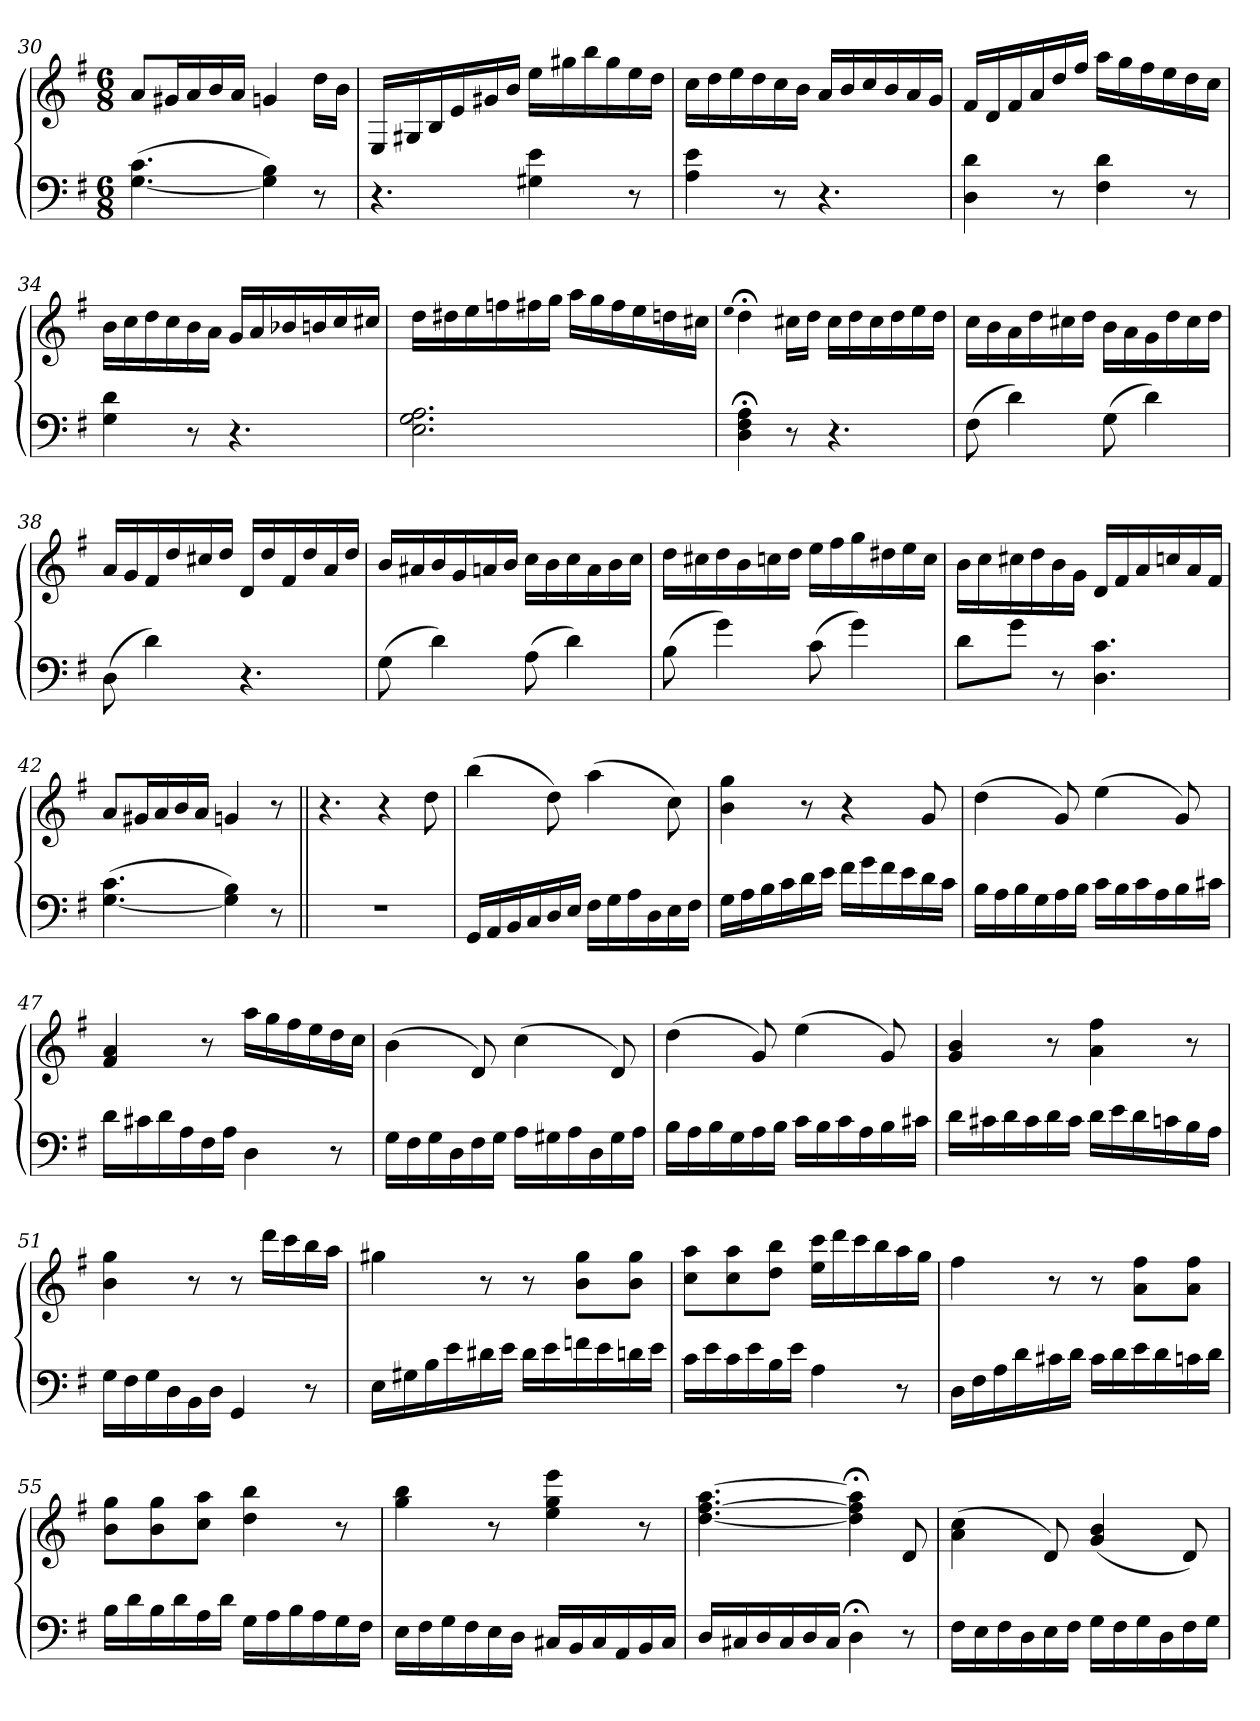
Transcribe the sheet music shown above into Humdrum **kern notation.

**kern	**kern
*part1	*part1
*staff2	*staff1
*clefF4	*clefG2
*k[f#]	*k[f#]
*M6/8	*M6/8
=30	=30
([4.G 4.c	8aL
.	16g#XL
.	16a
.	16b
.	16aJJ
4G] 4B)	4gn
8r	16ddLL
.	16bJJ
=31	=31
4.r	16ELL
.	16G#X
.	16B
.	16e
.	16g#X
.	16bJJ
4G#X 4e	16eeLL
.	16gg#X
.	16bb
.	16gg#
8r	16ee
.	16ddJJ
=32	=32
4A 4e	16ccLL
.	16dd
.	16ee
.	16dd
8r	16cc
.	16bJJ
4.r	16aLL
.	16b
.	16cc
.	16b
.	16a
.	16gJJ
=33	=33
4D 4d	16f#LL
.	16d
.	16f#
.	16a
8r	16dd
.	16ff#JJ
4F# 4d	16aaLL
.	16gg
.	16ff#
.	16ee
8r	16dd
.	16ccJJ
=34	=34
4G 4d	16bLL
.	16cc
.	16dd
.	16cc
8r	16b
.	16aJJ
4.r	16gLL
.	16a
.	16b-X
.	16bn
.	16cc
.	16cc#XJJ
=35	=35
2.E 2.G 2.A	16ddLL
.	16dd#X
.	16ee
.	16ffn
.	16ff#X
.	16ggJJ
.	16aaLL
.	16gg
.	16ff#
.	16ee
.	16ddn
.	16cc#XJJ
=36	=36
.	qee
4D;< 4F#;< 4A;<	4dd;<
8r	16cc#XLL
.	16ddJJ
4.r	16cc#LL
.	16dd
.	16cc#
.	16dd
.	16ee
.	16ddJJ
=37	=37
(8F#	16ccLL
.	16b
4d)	16a
.	16dd
.	16cc#X
.	16ddJJ
(8G	16bLL
.	16a
4d)	16g
.	16dd
.	16cc#
.	16ddJJ
=38	=38
(8D	16aLL
.	16g
4d)	16f#
.	16dd
.	16cc#X
.	16ddJJ
4.r	16dLL
.	16dd
.	16f#
.	16dd
.	16a
.	16ddJJ
=39	=39
(8G	16bLL
.	16a#X
4d)	16b
.	16g
.	16an
.	16bJJ
(8A	16ccLL
.	16b
4d)	16cc
.	16a
.	16b
.	16ccJJ
=40	=40
(8B	16ddLL
.	16cc#X
4g)	16dd
.	16b
.	16ccn
.	16ddJJ
(8c	16eeLL
.	16ff#
4g)	16gg
.	16dd#X
.	16ee
.	16ccJJ
=41	=41
8dL	16bLL
.	16cc
8gJ	16cc#X
.	16dd
8r	16b
.	16gJJ
4.D 4.c	16dLL
.	16f#
.	16a
.	16ccn
.	16a
.	16f#JJ
=42	=42
([4.G 4.c	8aL
.	16g#XL
.	16a
.	16b
.	16aJJ
4G] 4B)	4gn
8r	8r
=43||	=43||
2.r	4.r
.	4r
.	8dd
=44	=44
16GGLL	(4bb
16AA	.
16BB	.
16C	.
16D	8dd)
16EJJ	.
16F#LL	(4aa
16G	.
16A	.
16D	.
16E	8cc)
16F#JJ	.
=45	=45
16GLL	4b 4gg
16A	.
16B	.
16c	.
16d	8r
16eJJ	.
16f#LL	4r
16g	.
16f#	.
16e	.
16d	8g
16cJJ	.
=46	=46
16BLL	(4dd
16A	.
16B	.
16G	.
16A	8g)
16BJJ	.
16cLL	(4ee
16B	.
16c	.
16A	.
16B	8g)
16c#XJJ	.
=47	=47
16dLL	4f# 4a
16c#X	.
16d	.
16A	.
16F#	8r
16AJJ	.
4D	16aaLL
.	16gg
.	16ff#
.	16ee
8r	16dd
.	16ccJJ
=48	=48
16GLL	(4b
16F#	.
16G	.
16D	.
16F#	8d)
16GJJ	.
16ALL	(4cc
16G#X	.
16A	.
16D	.
16G#	8d)
16AJJ	.
=49	=49
16BLL	(4dd
16A	.
16B	.
16G	.
16A	8g)
16BJJ	.
16cLL	(4ee
16B	.
16c	.
16A	.
16B	8g)
16c#XJJ	.
=50	=50
16dLL	4g 4b
16c#X	.
16d	.
16c#	.
16d	8r
16c#JJ	.
16dLL	4a 4ff#
16e	.
16d	.
16cn	.
16B	8r
16AJJ	.
=51	=51
16GLL	4b 4gg
16F#	.
16G	.
16D	.
16BB	8r
16DJJ	.
4GG	8r
.	16dddLL
.	16ccc
8r	16bb
.	16aaJJ
=52	=52
16ELL	4gg#X
16G#X	.
16B	.
16e	.
16d#X	8r
16eJJ	.
16d#LL	8r
16e	.
16fn	8b 8gg#L
16e	.
16dn	8b 8gg#J
16eJJ	.
=53	=53
16cLL	8cc 8aaL
16e	.
16c	8cc 8aa
16e	.
16B	8dd 8bbJ
16eJJ	.
4A	16ee 16cccLL
.	16ddd
.	16ccc
.	16bb
8r	16aa
.	16ggJJ
=54	=54
16DLL	4ff#
16F#	.
16A	.
16d	.
16c#X	8r
16dJJ	.
16c#LL	8r
16d	.
16e	8a 8ff#L
16d	.
16cn	8a 8ff#J
16dJJ	.
=55	=55
16BLL	8b 8ggL
16d	.
16B	8b 8gg
16d	.
16A	8cc 8aaJ
16dJJ	.
16GLL	4dd 4bb
16A	.
16B	.
16A	.
16G	8r
16F#JJ	.
=56	=56
16ELL	4gg 4bb
16F#	.
16G	.
16F#	.
16E	8r
16DJJ	.
16C#XLL	4ee 4gg 4eee
16BB	.
16C#	.
16AA	.
16BB	8r
16C#JJ	.
=57	=57
16DLL	[4.dd [4.ff# [4.aa
16C#X	.
16D	.
16C#	.
16D	.
16C#JJ	.
4D;<	4dd];< 4ff#];< 4aa];<
8r	8d
=58	=58
16F#LL	(4a 4cc
16E	.
16F#	.
16D	.
16E	8d)
16F#JJ	.
16GLL	(4g 4b
16F#	.
16G	.
16D	.
16F#	8d)
16GJJ	.
=	=
*-	*-
